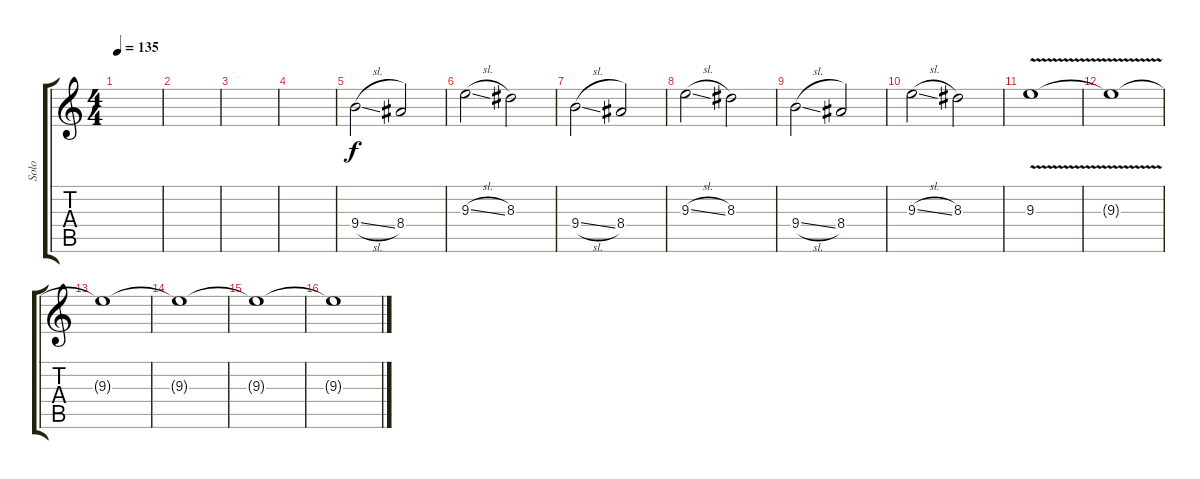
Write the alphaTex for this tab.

\track ("Solo" "Solo") {instrument distortionguitar}
\staff {score tabs}
\tuning (E4 B3 G3 D3 A2 E2) {hide}
\ts (4 4)
\tempo 135
\clef g2
\ks c
|
|
|
|
9.4{sl}.2 8.4.2 |
9.3{sl}.2 8.3.2 |
9.4{sl}.2 8.4.2 |
9.3{sl}.2 8.3.2 |
9.4{sl}.2 8.4.2 |
9.3{sl}.2 8.3.2 |
9.3{v}.1 |
9.3{t}.1 |
9.3{t}.1 |
9.3{t}.1 |
9.3{t}.1 |
9.3{t}.1
